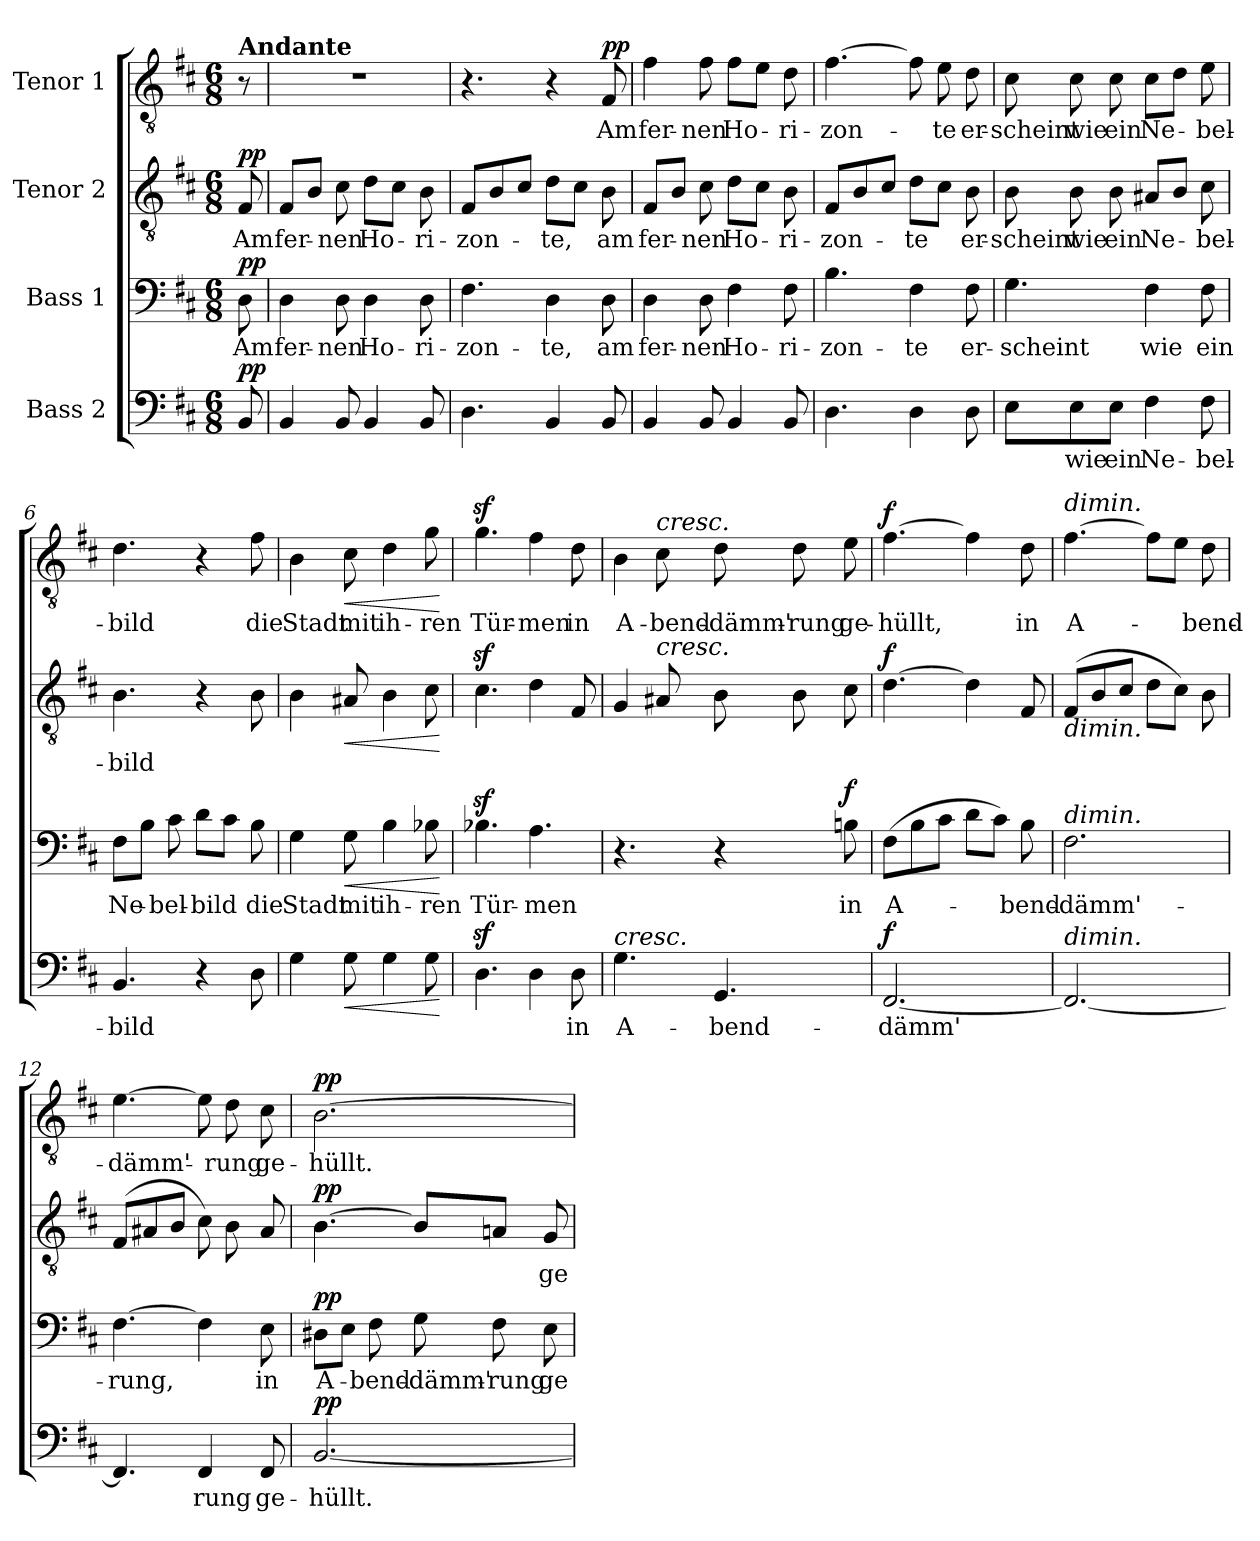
**kern	**text	**dynam	**kern	**text	**dynam	**kern	**text	**dynam	**kern	**text	**dynam
*part4	*part4	*part4	*part3	*part3	*part3	*part2	*part2	*part2	*part1	*part1	*part1
*staff4	*staff4	*staff4	*staff3	*staff3	*staff3	*staff2	*staff2	*staff2	*staff1	*staff1	*staff1
*I"Bass 2	*	*	*I"Bass 1	*	*	*I"Tenor 2	*	*	*I"Tenor 1	*	*
*clefF4	*	*	*clefF4	*	*	*clefGv2	*	*	*clefGv2	*	*
*k[f#c#]	*	*	*k[f#c#]	*	*	*k[f#c#]	*	*	*k[f#c#]	*	*
*M6/8	*	*	*M6/8	*	*	*M6/8	*	*	*M6/8	*	*
=	=	=	=	=	=	=	=	=	=	=	=
!	!	!	!	!	!	!	!	!	!LO:TX:a:B:t=Andante	!	!
!	!	!LO:DY:a	!	!	!LO:DY:a	!	!	!LO:DY:a	!	!	!
8BB/	.	pp	8D\	Am	pp	8F#/	Am	pp	8r	.	.
=1	=1	=1	=1	=1	=1	=1	=1	=1	=1	=1	=1
4BB/	.	.	4D\	fer-	.	8F#/L	fer-	.	2.r	.	.
.	.	.	.	.	.	8B/J	.	.	.	.	.
8BB/	.	.	8D\	-nen	.	8c#\	-nen	.	.	.	.
4BB/	.	.	4D\	Ho-	.	8d\L	Ho-	.	.	.	.
.	.	.	.	.	.	8c#\J	.	.	.	.	.
8BB/	.	.	8D\	-ri-	.	8B\	-ri-	.	.	.	.
=2	=2	=2	=2	=2	=2	=2	=2	=2	=2	=2	=2
4.D\	.	.	4.F#\	-zon-	.	8F#/L	-zon-	.	4.r	.	.
.	.	.	.	.	.	8B/	.	.	.	.	.
.	.	.	.	.	.	8c#/J	.	.	.	.	.
4BB/	.	.	4D\	-te,	.	8d\L	-te,	.	4r	.	.
.	.	.	.	.	.	8c#\J	.	.	.	.	.
!	!	!	!	!	!	!	!	!	!	!	!LO:DY:a
8BB/	.	.	8D\	am	.	8B\	am	.	8F#/	Am	pp
=3	=3	=3	=3	=3	=3	=3	=3	=3	=3	=3	=3
4BB/	.	.	4D\	fer-	.	8F#/L	fer-	.	4f#\	fer-	.
.	.	.	.	.	.	8B/J	.	.	.	.	.
8BB/	.	.	8D\	-nen	.	8c#\	-nen	.	8f#\	-nen	.
4BB/	.	.	4F#\	Ho-	.	8d\L	Ho-	.	8f#\L	Ho-	.
.	.	.	.	.	.	8c#\J	.	.	8e\J	.	.
8BB/	.	.	8F#\	-ri-	.	8B\	-ri-	.	8d\	-ri-	.
=4	=4	=4	=4	=4	=4	=4	=4	=4	=4	=4	=4
4.D\	.	.	4.B\	-zon-	.	8F#/L	-zon-	.	[4.f#\	-zon-	.
.	.	.	.	.	.	8B/	.	.	.	.	.
.	.	.	.	.	.	8c#/J	.	.	.	.	.
4D\	.	.	4F#\	-te	.	8d\L	-te	.	8f#\]	.	.
.	.	.	.	.	.	8c#\J	.	.	8e\	-te	.
8D\	.	.	8F#\	er-	.	8B\	er-	.	8d\	er-	.
!!LO:LB:g=z
=5	=5	=5	=5	=5	=5	=5	=5	=5	=5	=5	=5
8E\L	.	.	4.G\	-scheint	.	8B\	-scheint	.	8c#\	-scheint	.
8E\	wie	.	.	.	.	8B\	wie	.	8c#\	wie	.
8E\J	ein	.	.	.	.	8B\	ein	.	8c#\	ein	.
4F#\	Ne-	.	4F#\	wie	.	8A#X/L	Ne-	.	8c#\L	Ne-	.
.	.	.	.	.	.	8B/J	.	.	8d\J	.	.
8F#\	-bel-	.	8F#\	ein	.	8c#\	-bel-	.	8e\	-bel-	.
=6	=6	=6	=6	=6	=6	=6	=6	=6	=6	=6	=6
4.BB/	-bild	.	8F#\L	Ne-	.	4.B\	-bild	.	4.d\	-bild	.
.	.	.	8B\J	.	.	.	.	.	.	.	.
.	.	.	8c#\	-bel-	.	.	.	.	.	.	.
4r	.	.	8d\L	-bild	.	4r	.	.	4r	.	.
.	.	.	8c#\J	.	.	.	.	.	.	.	.
8D\	.	.	8B\	die	.	8B\	.	.	8f#\	die	.
=7	=7	=7	=7	=7	=7	=7	=7	=7	=7	=7	=7
4G\	.	.	4G\	Stadt	.	4B\	.	.	4B\	Stadt	.
!	!	!LO:HP:b	!	!	!LO:HP:b	!	!	!LO:HP:b	!	!	!LO:HP:b
8G\	.	<	8G\	mit	<	8A#X/	.	<	8c#\	mit	<
4G\	.	.	4B\	ih-	.	4B\	.	.	4d\	ih-	.
8G\	.	.	8B-X\	-ren	.	8c#\	.	.	8g\	-ren	.
.	.	[	.	.	[	.	.	[	.	.	[
=8	=8	=8	=8	=8	=8	=8	=8	=8	=8	=8	=8
4.Dz>\	.	.	4.B-Xz>\	Tür-	.	4.c#z>\	.	.	4.gz>\	Tür-	.
4D\	.	.	4.A\	-men	.	4d\	.	.	4f#\	-men	.
8D\	in	.	.	.	.	8F#/	.	.	8d\	in	.
=9	=9	=9	=9	=9	=9	=9	=9	=9	=9	=9	=9
!LO:TX:a:i:t=cresc.	!	!	!	!	!	!	!	!	!	!	!
4.G\	A-	.	4.r	.	.	4G/	.	.	4B\	A-	.
!	!	!	!	!	!	!	!	!	!LO:TX:a:i:t=cresc.	!	!
!	!	!	!	!	!	!LO:TX:a:i:t=cresc.	!	!	!	!	!
.	.	.	.	.	.	8A#X/	.	.	8c#\	-bend-	.
4.GG/	-bend-	.	4r	.	.	8B\	.	.	8d\	-dämm'-	.
.	.	.	.	.	.	8B\	.	.	8d\	-rung	.
!	!	!	!	!	!LO:DY:a	!	!	!	!	!	!
.	.	.	8Bn\	in	f	8c#\	.	.	8e\	ge-	.
!!LO:LB:g=z
=10	=10	=10	=10	=10	=10	=10	=10	=10	=10	=10	=10
!	!	!LO:DY:a	!	!	!	!	!	!LO:DY:a	!	!	!LO:DY:a
[2.FF#/	-dämm'	f	(8F#\L	A-	.	[4.d\	.	f	[4.f#\	-hüllt,	f
.	.	.	8B\	.	.	.	.	.	.	.	.
.	.	.	8c#\J	.	.	.	.	.	.	.	.
.	.	.	8d\L	.	.	4d\]	.	.	4f#\]	.	.
.	.	.	8c#\J)	.	.	.	.	.	.	.	.
.	.	.	8B\	-bend-	.	8F#/	.	.	8d\	in	.
=11	=11	=11	=11	=11	=11	=11	=11	=11	=11	=11	=11
!	!	!	!	!	!	!	!	!	!LO:TX:a:i:t=dimin.	!	!
!	!	!	!	!	!	!LO:TX:b:i:t=dimin.	!	!	!	!	!
!	!	!	!LO:TX:a:i:t=dimin.	!	!	!	!	!	!	!	!
!LO:TX:a:i:t=dimin.	!	!	!	!	!	!	!	!	!	!	!
2.FF#/_	.	.	2.F#\	-dämm'-	.	(>8F#/L	.	.	[4.f#\	A-	.
.	.	.	.	.	.	8B/	.	.	.	.	.
.	.	.	.	.	.	8c#/J	.	.	.	.	.
.	.	.	.	.	.	8d\L	.	.	8f#\L]	.	.
.	.	.	.	.	.	8c#\J)	.	.	8e\J	.	.
.	.	.	.	.	.	8B\	.	.	8d\	-bend-	.
=12	=12	=12	=12	=12	=12	=12	=12	=12	=12	=12	=12
4.FF#/]	.	.	[4.F#\	-rung,	.	(8F#/L	.	.	[4.e\	-dämm'-	.
.	.	.	.	.	.	8A#X/	.	.	.	.	.
.	.	.	.	.	.	8B/J	.	.	.	.	.
4FF#/	rung	.	4F#\]	.	.	8c#\)	.	.	8e\]	.	.
.	.	.	.	.	.	8B\	.	.	8d\	-rung	.
8FF#/	ge-	.	8E\	in	.	8A#/	.	.	8c#\	ge-	.
=13	=13	=13	=13	=13	=13	=13	=13	=13	=13	=13	=13
!	!	!LO:DY:a	!	!	!LO:DY:a	!	!	!LO:DY:a	!	!	!LO:DY:a
[2.BB/	-hüllt.	pp	8D#X\L	A-	pp	[4.B\	.	pp	[2.B\	-hüllt.	pp
.	.	.	8E\J	.	.	.	.	.	.	.	.
.	.	.	8F#\	-bend-	.	.	.	.	.	.	.
.	.	.	8G\	-dämm'-	.	8B/L]	.	.	.	.	.
.	.	.	8F#\	-rung	.	8An/J	.	.	.	.	.
.	.	.	8E\	ge-	.	8G/	ge-	.	.	.	.
=	=	=	=	=	=	=	=	=	=	=	=
*-	*-	*-	*-	*-	*-	*-	*-	*-	*-	*-	*-
